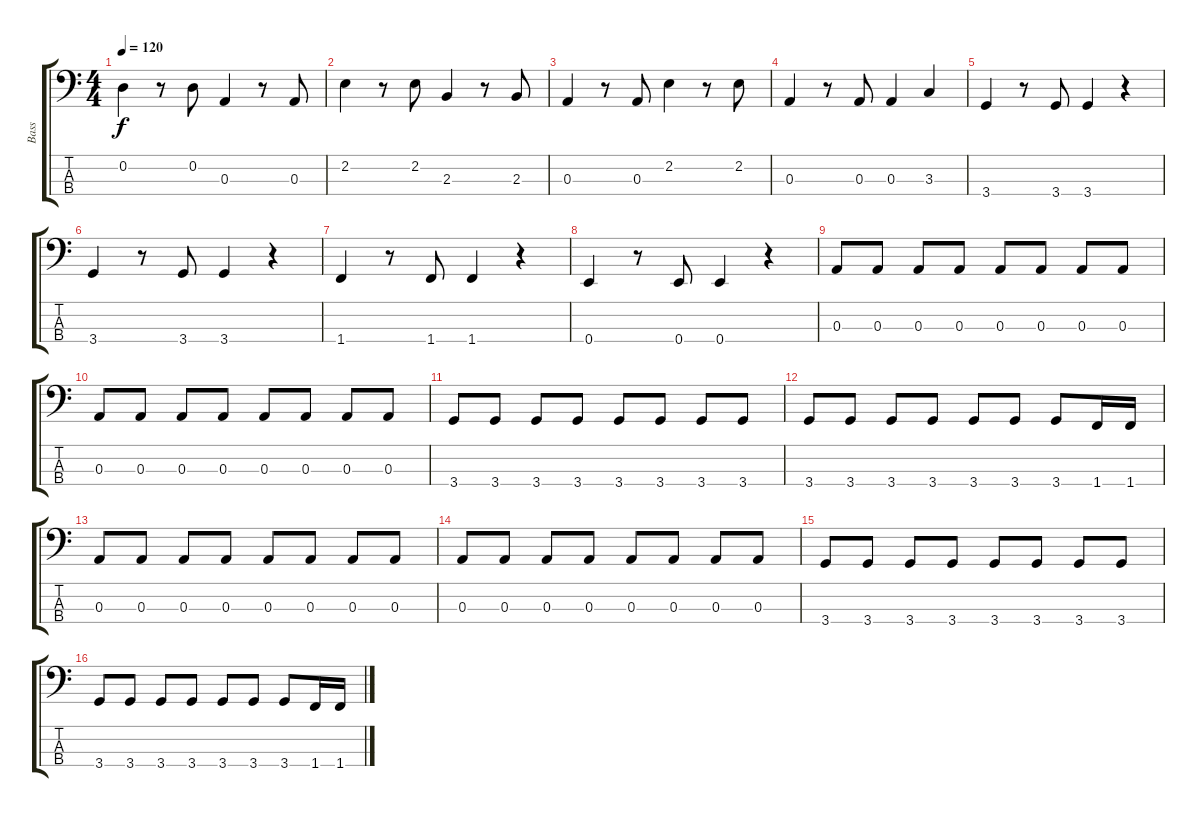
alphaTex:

\track ("Bass" "Bass") {instrument fretlessbass}
\staff {score tabs}
\tuning (G2 D2 A1 E1) {hide}
\ts (4 4)
\tempo 120
\clef f4
\ks c
0.2.4{dy f} r.8 0.2.8 0.3.4 r.8 0.3.8 |
2.2.4 r.8 2.2.8 2.3.4 r.8 2.3.8 |
0.3.4 r.8 0.3.8 2.2.4 r.8 2.2.8 |
0.3.4 r.8 0.3.8 0.3.4 3.3.4 |
3.4.4 r.8 3.4.8 3.4.4 r.4 |
3.4.4 r.8 3.4.8 3.4.4 r.4 |
1.4.4 r.8 1.4.8 1.4.4 r.4 |
0.4.4 r.8 0.4.8 0.4.4 r.4 |
0.3.8 0.3.8 0.3.8 0.3.8 0.3.8 0.3.8 0.3.8 0.3.8 |
0.3.8 0.3.8 0.3.8 0.3.8 0.3.8 0.3.8 0.3.8 0.3.8 |
3.4.8 3.4.8 3.4.8 3.4.8 3.4.8 3.4.8 3.4.8 3.4.8 |
3.4.8 3.4.8 3.4.8 3.4.8 3.4.8 3.4.8 3.4.8 1.4.16 1.4.16 |
0.3.8 0.3.8 0.3.8 0.3.8 0.3.8 0.3.8 0.3.8 0.3.8 |
0.3.8 0.3.8 0.3.8 0.3.8 0.3.8 0.3.8 0.3.8 0.3.8 |
3.4.8 3.4.8 3.4.8 3.4.8 3.4.8 3.4.8 3.4.8 3.4.8 |
3.4.8 3.4.8 3.4.8 3.4.8 3.4.8 3.4.8 3.4.8 1.4.16 1.4.16
